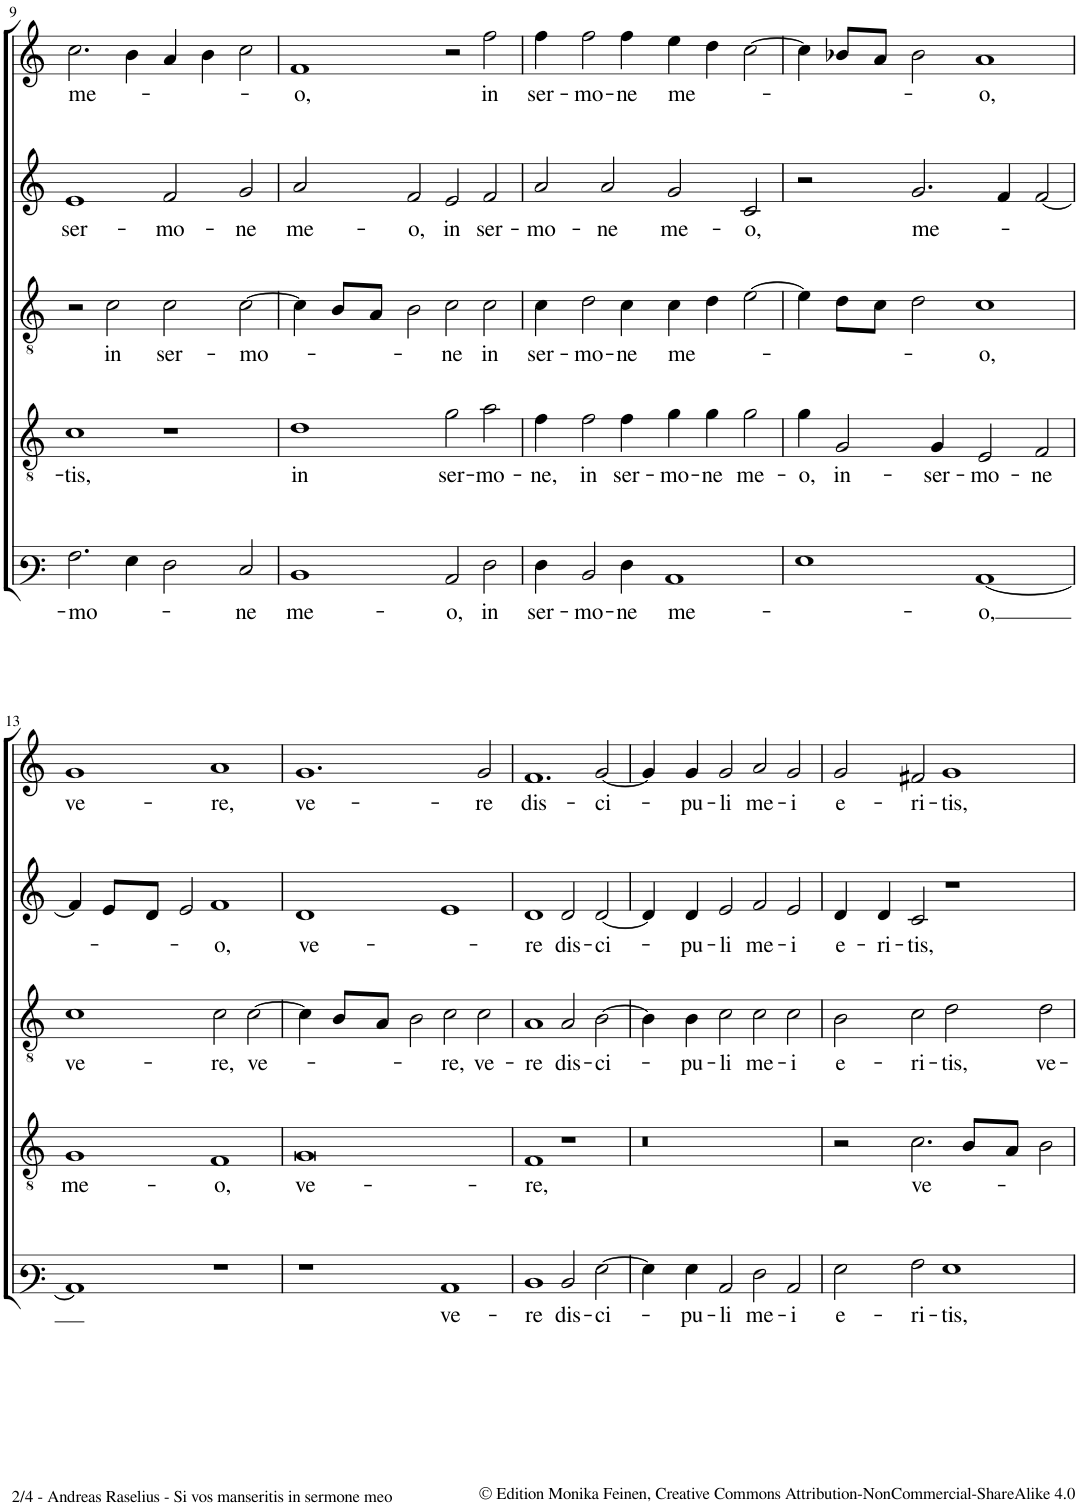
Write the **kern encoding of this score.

**kern	**text	**kern	**text	**kern	**text	**kern	**text	**kern	**text
*part5	*part5	*part4	*part4	*part3	*part3	*part2	*part2	*part1	*part1
*staff5	*staff5	*staff4	*staff4	*staff3	*staff3	*staff2	*staff2	*staff1	*staff1
*I"Bassus	*	*I"Quintus	*	*I"Tenor	*	*I"Altus	*	*I"Cantus	*
!!LO:PB:g=z
*clefF3	*	*clefGv2	*	*clefGv2	*	*clefG2	*	*clefG2	*
*k[]	*	*k[]	*	*k[]	*	*k[]	*	*k[]	*
*M4/2	*	*M4/2	*	*M4/2	*	*M4/2	*	*M4/2	*
*met(c|)	*	*met(c|)	*	*met(c|)	*	*met(c|)	*	*met(c|)	*
=9	=9	=9	=9	=9	=9	=9	=9	=9	=9
!	!LO:LY:b	!	!LO:LY:b	!	!	!	!LO:LY:b	!	!LO:LY:b
2.A\	-mo-	1c	-tis,	2r	.	1e	ser-	2.cc\	me-
!	!	!	!	!	!LO:LY:b	!	!	!	!
.	.	.	.	2c\	in	.	.	.	.
4G\	.	.	.	.	.	.	.	4b\	.
!	!	!	!	!	!LO:LY:b	!	!LO:LY:b	!	!
2F\	.	1r	.	2c\	ser-	2f/	-mo-	4a/	.
.	.	.	.	.	.	.	.	4b\	.
!	!LO:LY:b	!	!	!	!LO:LY:b	!	!LO:LY:b	!	!
2E/	-ne	.	.	[2c\	-mo-	2g/	-ne	2cc\	.
=10	=10	=10	=10	=10	=10	=10	=10	=10	=10
!	!LO:LY:b	!	!LO:LY:b	!	!	!	!LO:LY:b	!	!LO:LY:b
1D	me-	1d	in	4c\]	.	2a/	me-	1f	-o,
.	.	.	.	8B/L	.	.	.	.	.
.	.	.	.	8A/J	.	.	.	.	.
!	!	!	!	!	!	!	!LO:LY:b	!	!
.	.	.	.	2B\	.	2f/	-o,	.	.
!	!LO:LY:b	!	!LO:LY:b	!	!LO:LY:b	!	!LO:LY:b	!	!
2C/	-o,	2g\	ser-	2c\	-ne	2e/	in	2r	.
!	!LO:LY:b	!	!LO:LY:b	!	!LO:LY:b	!	!LO:LY:b	!	!LO:LY:b
2F\	in	2a\	-mo-	2c\	in	2f/	ser-	2ff\	in
=11	=11	=11	=11	=11	=11	=11	=11	=11	=11
!	!LO:LY:b	!	!LO:LY:b	!	!LO:LY:b	!	!LO:LY:b	!	!LO:LY:b
4F\	ser-	4f\	-ne,	4c\	ser-	2a/	-mo-	4ff\	ser-
!	!LO:LY:b	!	!LO:LY:b	!	!LO:LY:b	!	!	!	!LO:LY:b
2D/	-mo-	2f\	in	2d\	-mo-	.	.	2ff\	-mo-
!	!	!	!	!	!	!	!LO:LY:b	!	!
.	.	.	.	.	.	2a/	-ne	.	.
!	!LO:LY:b	!	!LO:LY:b	!	!LO:LY:b	!	!	!	!LO:LY:b
4F\	-ne	4f\	ser-	4c\	-ne	.	.	4ff\	-ne
!	!LO:LY:b	!	!LO:LY:b	!	!LO:LY:b	!	!LO:LY:b	!	!LO:LY:b
1C	me-	4g\	-mo-	4c\	me-	2g/	me-	4ee\	me-
!	!	!	!LO:LY:b	!	!	!	!	!	!
.	.	4g\	-ne	4d\	.	.	.	4dd\	.
!	!	!	!LO:LY:b	!	!	!	!LO:LY:b	!	!
.	.	2g\	me-	[2e\	.	2c/	-o,	[2cc\	.
=12	=12	=12	=12	=12	=12	=12	=12	=12	=12
!	!	!	!LO:LY:b	!	!	!	!	!	!
1G	.	4g\	-o,	4e\]	.	2r	.	4cc\]	.
!	!	!	!LO:LY:b	!	!	!	!	!	!
.	.	2G/	in-	8d\L	.	.	.	8b-X/L	.
.	.	.	.	8c\J	.	.	.	8a/J	.
!	!	!	!	!	!	!	!LO:LY:b	!	!
.	.	.	.	2d\	.	2.g/	me-	2b-\	.
!	!	!	!LO:LY:b	!	!	!	!	!	!
.	.	4G/	ser-	.	.	.	.	.	.
!	!LO:LY:b	!	!LO:LY:b	!	!LO:LY:b	!	!	!	!LO:LY:b
[1C	-o,	2E/	-mo-	1c	-o,	.	.	1a	-o,
.	.	.	.	.	.	4f/	.	.	.
!	!	!	!LO:LY:b	!	!	!	!	!	!
.	.	2F/	-ne	.	.	[2f/	.	.	.
!!LO:LB:g=z
=13	=13	=13	=13	=13	=13	=13	=13	=13	=13
!	!	!	!LO:LY:b	!	!LO:LY:b	!	!	!	!LO:LY:b
1C]	.	1G	me-	1c	ve-	4f/]	.	1g	ve-
.	.	.	.	.	.	8e/L	.	.	.
.	.	.	.	.	.	8d/J	.	.	.
.	.	.	.	.	.	2e/	.	.	.
!	!	!	!LO:LY:b	!	!LO:LY:b	!	!LO:LY:b	!	!LO:LY:b
1r	.	1F	-o,	2c\	-re,	1f	-o,	1a	-re,
!	!	!	!	!	!LO:LY:b	!	!	!	!
.	.	.	.	[2c\	ve-	.	.	.	.
=14	=14	=14	=14	=14	=14	=14	=14	=14	=14
!	!	!	!LO:LY:b	!	!	!	!LO:LY:b	!	!LO:LY:b
1r	.	0G	ve-	4c\]	.	1d	ve-	1.g	ve-
.	.	.	.	8B/L	.	.	.	.	.
.	.	.	.	8A/J	.	.	.	.	.
.	.	.	.	2B\	.	.	.	.	.
!	!LO:LY:b	!	!	!	!LO:LY:b	!	!	!	!
1C	ve-	.	.	2c\	-re,	1e	.	.	.
!	!	!	!	!	!LO:LY:b	!	!	!	!LO:LY:b
.	.	.	.	2c\	ve-	.	.	2g/	-re
=15	=15	=15	=15	=15	=15	=15	=15	=15	=15
!	!LO:LY:b	!	!LO:LY:b	!	!LO:LY:b	!	!LO:LY:b	!	!LO:LY:b
1D	-re	1F	-re,	1A	-re	1d	-re	1.f	dis-
!	!LO:LY:b	!	!	!	!LO:LY:b	!	!LO:LY:b	!	!
2D/	dis-	1r	.	2A/	dis-	2d/	dis-	.	.
!	!LO:LY:b	!	!	!	!LO:LY:b	!	!LO:LY:b	!	!LO:LY:b
[2G\	-ci-	.	.	[2B\	-ci-	[2d/	-ci-	[2g/	-ci-
=16	=16	=16	=16	=16	=16	=16	=16	=16	=16
4G\]	.	0r	.	4B\]	.	4d/]	.	4g/]	.
!	!LO:LY:b	!	!	!	!LO:LY:b	!	!LO:LY:b	!	!LO:LY:b
4G\	-pu-	.	.	4B\	-pu-	4d/	-pu-	4g/	-pu-
!	!LO:LY:b	!	!	!	!LO:LY:b	!	!LO:LY:b	!	!LO:LY:b
2C/	-li	.	.	2c\	-li	2e/	-li	2g/	-li
!	!LO:LY:b	!	!	!	!LO:LY:b	!	!LO:LY:b	!	!LO:LY:b
2F\	me-	.	.	2c\	me-	2f/	me-	2a/	me-
!	!LO:LY:b	!	!	!	!LO:LY:b	!	!LO:LY:b	!	!LO:LY:b
2C/	-i	.	.	2c\	-i	2e/	-i	2g/	-i
=17	=17	=17	=17	=17	=17	=17	=17	=17	=17
!	!LO:LY:b	!	!	!	!LO:LY:b	!	!LO:LY:b	!	!LO:LY:b
2G\	e-	2r	.	2B\	e-	4d/	e-	2g/	e-
!	!	!	!	!	!	!	!LO:LY:b	!	!
.	.	.	.	.	.	4d/	-ri-	.	.
!	!LO:LY:b	!	!LO:LY:b	!	!LO:LY:b	!	!LO:LY:b	!	!LO:LY:b
2A\	-ri-	2.c\	ve-	2c\	-ri-	2c/	-tis,	2f#X/	-ri-
!	!LO:LY:b	!	!	!	!LO:LY:b	!	!	!	!LO:LY:b
1G	-tis,	.	.	2d\	-tis,	1r	.	1g	-tis,
.	.	8B/L	.	.	.	.	.	.	.
.	.	8A/J	.	.	.	.	.	.	.
!	!	!	!	!	!LO:LY:b	!	!	!	!
.	.	2B\	.	2d\	ve-	.	.	.	.
=	=	=	=	=	=	=	=	=	=
*-	*-	*-	*-	*-	*-	*-	*-	*-	*-
